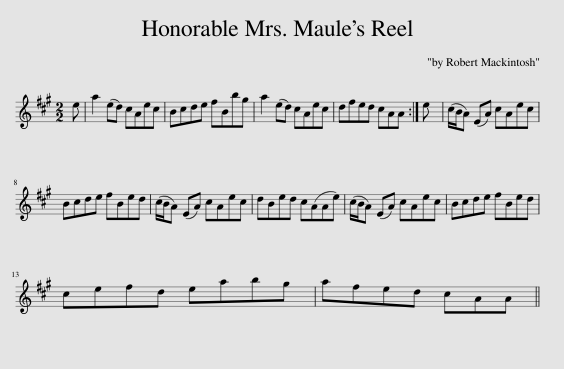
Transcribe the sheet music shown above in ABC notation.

X:1
L:1/8
M:2/2
I:linebreak $
K:A
V:1 treble
V:1
 e | a2 (ed) cAec | Bcde fBbg | a2 (ed) cAec | dfed cAA :| %5
 e | (c/B/A) (EA) cAec |$ Bcde fBed | (c/B/A) (EA) cAec | dBed c(AAe) | %10
 (c/B/A) (EA) cAec | Bcde fBed |$ cefd eabg | afed cAA || %14
